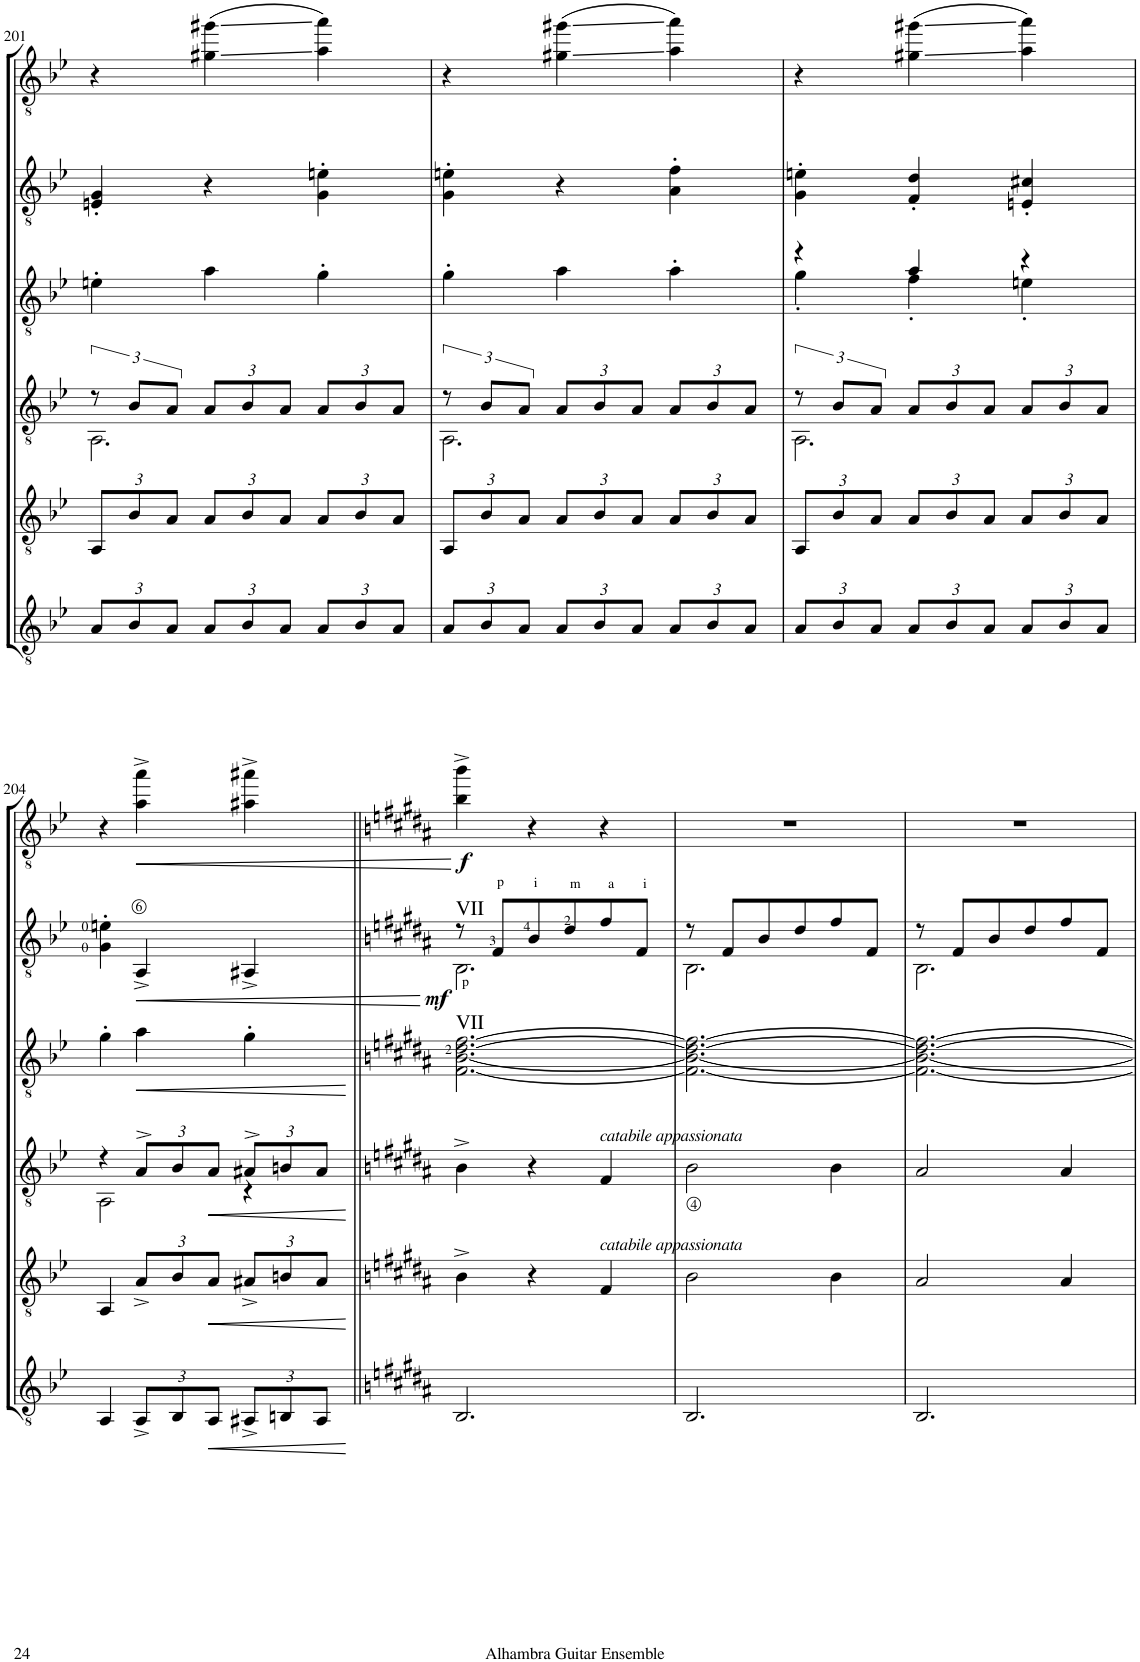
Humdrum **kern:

**kern	**dynam	**kern	**dynam	**kern	**dynam	**kern	**dynam	**kern	**dynam	**kern	**dynam
*part6	*part6	*part5	*part5	*part4	*part4	*part3	*part3	*part2	*part2	*part1	*part1
*staff6	*staff6	*staff5	*staff5	*staff4	*staff4	*staff3	*staff3	*staff2	*staff2	*staff1	*staff1
*I"C.G.	*	*I"Gtr.5	*	*I"Gtr.4	*	*I"Gtr.3	*	*I"Gtr.2	*	*I"Gtr.1	*
!!LO:PB:g=z
*clefGv2	*	*clefGv2	*	*clefGv2	*	*clefGv2	*	*clefGv2	*	*clefGv2	*
*k[b-e-]	*	*k[b-e-]	*	*k[b-e-]	*	*k[b-e-]	*	*k[b-e-]	*	*k[b-e-]	*
*M3/4	*	*M3/4	*	*M3/4	*	*M3/4	*	*M3/4	*	*M3/4	*
*Xbrackettup	*	*Xbrackettup	*	*	*	*	*	*	*	*	*
=201	=201	=201	=201	=201	=201	=201	=201	=201	=201	=201	=201
*	*	*	*	*^	*	*	*	*	*	*	*
12A/L	.	12AA/L	.	12r	2.AA\	.	4en'\	.	4En/' 4G/'	.	4r	.
12B-/	.	12B-/	.	12B-/L	.	.	.	.	.	.	.	.
12A/J	.	12A/J	.	12A/J	.	.	.	.	.	.	.	.
*	*	*	*	*Xbrackettup	*	*	*	*	*	*	*	*
12A/L	.	12A/L	.	12A/L	.	.	4a\	.	4r	.	(4g#X\ 4gg#X\	.
12B-/	.	12B-/	.	12B-/	.	.	.	.	.	.	.	.
12A/J	.	12A/J	.	12A/J	.	.	.	.	.	.	.	.
12A/L	.	12A/L	.	12A/L	.	.	4g'\	.	4G\' 4en\'	.	4a\ 4aa\)	.
12B-/	.	12B-/	.	12B-/	.	.	.	.	.	.	.	.
12A/J	.	12A/J	.	12A/J	.	.	.	.	.	.	.	.
=202	=202	=202	=202	=202	=202	=202	=202	=202	=202	=202	=202	=202
*	*	*	*	*brackettup	*	*	*	*	*	*	*	*
12A/L	.	12AA/L	.	12r	2.AA\	.	4g'\	.	4G\' 4en\'	.	4r	.
12B-/	.	12B-/	.	12B-/L	.	.	.	.	.	.	.	.
12A/J	.	12A/J	.	12A/J	.	.	.	.	.	.	.	.
*	*	*	*	*Xbrackettup	*	*	*	*	*	*	*	*
12A/L	.	12A/L	.	12A/L	.	.	4a\	.	4r	.	(4g#X\ 4gg#X\	.
12B-/	.	12B-/	.	12B-/	.	.	.	.	.	.	.	.
12A/J	.	12A/J	.	12A/J	.	.	.	.	.	.	.	.
12A/L	.	12A/L	.	12A/L	.	.	4a'\	.	4A\' 4f\'	.	4a\ 4aa\)	.
12B-/	.	12B-/	.	12B-/	.	.	.	.	.	.	.	.
12A/J	.	12A/J	.	12A/J	.	.	.	.	.	.	.	.
=203	=203	=203	=203	=203	=203	=203	=203	=203	=203	=203	=203	=203
*	*	*	*	*brackettup	*	*	*	*	*	*	*	*
*	*	*	*	*	*	*	*^	*	*	*	*	*
12A/L	.	12AA/L	.	12r	2.AA\	.	4r	4g'<\	.	4G\' 4en\'	.	4r	.
12B-/	.	12B-/	.	12B-/L	.	.	.	.	.	.	.	.	.
12A/J	.	12A/J	.	12A/J	.	.	.	.	.	.	.	.	.
*	*	*	*	*Xbrackettup	*	*	*	*	*	*	*	*	*
12A/L	.	12A/L	.	12A/L	.	.	4a/	4f'\	.	4F/' 4d/'	.	(4g#X\ 4gg#X\	.
12B-/	.	12B-/	.	12B-/	.	.	.	.	.	.	.	.	.
12A/J	.	12A/J	.	12A/J	.	.	.	.	.	.	.	.	.
12A/L	.	12A/L	.	12A/L	.	.	4r	4en'\	.	4En/' 4c#X/'	.	4a\ 4aa\)	.
12B-/	.	12B-/	.	12B-/	.	.	.	.	.	.	.	.	.
12A/J	.	12A/J	.	12A/J	.	.	.	.	.	.	.	.	.
*	*	*	*	*	*	*	*v	*v	*	*	*	*	*
!!LO:LB:g=z
=204	=204	=204	=204	=204	=204	=204	=204	=204	=204	=204	=204	=204
4AA/	.	4AA/	.	4r	2AA\	.	4g'\	.	4G\' 4en\'	.	4r	.
!	!	!	!	!	!	!	!	!LO:HP:b	!	!LO:HP:b	!	!LO:HP:b
12AA^/L	.	12A^/L	.	12A^/L	.	.	4a\	<	4AA^/	<	4a\^ 4aa\^	<
12BB-/	.	12B-/	.	12B-/	.	.	.	.	.	.	.	.
!	!LO:HP:b	!	!LO:HP:b	!	!	!LO:HP:b	!	!	!	!	!	!
12AA/J	<	12A/J	<	12A/J	.	<	.	.	.	.	.	.
12AA#X^/L	.	12A#X^/L	.	12A#X^/L	4r	.	4g'\	.	4AA#X^/	.	4a#X\^ 4aa#X\^	.
12BBn/	.	12Bn/	.	12Bn/	.	.	.	.	.	.	.	.
12AA#/J	.	12A#/J	.	12A#/J	.	.	.	.	.	.	.	.
*	*	*	*	*v	*v	*	*	*	*	*	*	*
.	[	.	[	.	[	.	[	.	[	.	[
=205||	=205||	=205||	=205||	=205||	=205||	=205||	=205||	=205||	=205||	=205||	=205||
*k[f#c#g#d#a#]	*	*k[f#c#g#d#a#]	*	*k[f#c#g#d#a#]	*	*k[f#c#g#d#a#]	*	*k[f#c#g#d#a#]	*	*k[f#c#g#d#a#]	*
*	*	*	*	*	*	*	*	*^	*	*	*
!	!	!	!	!	!	!	!	!LO:TX:a:t=VII	!	!	!	!
!	!	!	!	!	!	!LO:TX:a:t=VII	!	!	!	!	!	!
!	!	!	!	!	!	!	!	!	!	!LO:DY:b	!	!LO:DY:b
2.BB/	.	4B^\	.	4B^\	.	[2.F#\ [2.B\ [2.d#\ [2.f#\	.	8r	2.BB\	mf	4b\^ 4bb\^	f
.	.	.	.	.	.	.	.	8F#/L	.	.	.	.
.	.	4r	.	4r	.	.	.	8B/	.	.	4r	.
.	.	.	.	.	.	.	.	8d#/	.	.	.	.
!	!	!	!	!LO:TX:a:i:t=catabile appassionata	!	!	!	!	!	!	!	!
!	!	!LO:TX:a:i:t=catabile appassionata	!	!	!	!	!	!	!	!	!	!
.	.	4F#/	.	4F#/	.	.	.	8f#/	.	.	4r	.
.	.	.	.	.	.	.	.	8F#/J	.	.	.	.
=206	=206	=206	=206	=206	=206	=206	=206	=206	=206	=206	=206	=206
2.BB/	.	2B\	.	2B<\	.	2.F#\_ 2.B\_ 2.d#\_ 2.f#\_	.	8r	2.BB\	.	2.r	.
.	.	.	.	.	.	.	.	8F#/L	.	.	.	.
.	.	.	.	.	.	.	.	8B/	.	.	.	.
.	.	.	.	.	.	.	.	8d#/	.	.	.	.
.	.	4B\	.	4B\	.	.	.	8f#/	.	.	.	.
.	.	.	.	.	.	.	.	8F#/J	.	.	.	.
=207	=207	=207	=207	=207	=207	=207	=207	=207	=207	=207	=207	=207
2.BB/	.	2A#/	.	2A#/	.	2.F#\_ 2.B\_ 2.d#\_ 2.f#\_	.	8r	2.BB\	.	2.r	.
.	.	.	.	.	.	.	.	8F#/L	.	.	.	.
.	.	.	.	.	.	.	.	8B/	.	.	.	.
.	.	.	.	.	.	.	.	8d#/	.	.	.	.
.	.	4A#/	.	4A#/	.	.	.	8f#/	.	.	.	.
.	.	.	.	.	.	.	.	8F#/J	.	.	.	.
*	*	*	*	*	*	*	*	*v	*v	*	*	*
=	=	=	=	=	=	=	=	=	=	=	=
*-	*-	*-	*-	*-	*-	*-	*-	*-	*-	*-	*-
